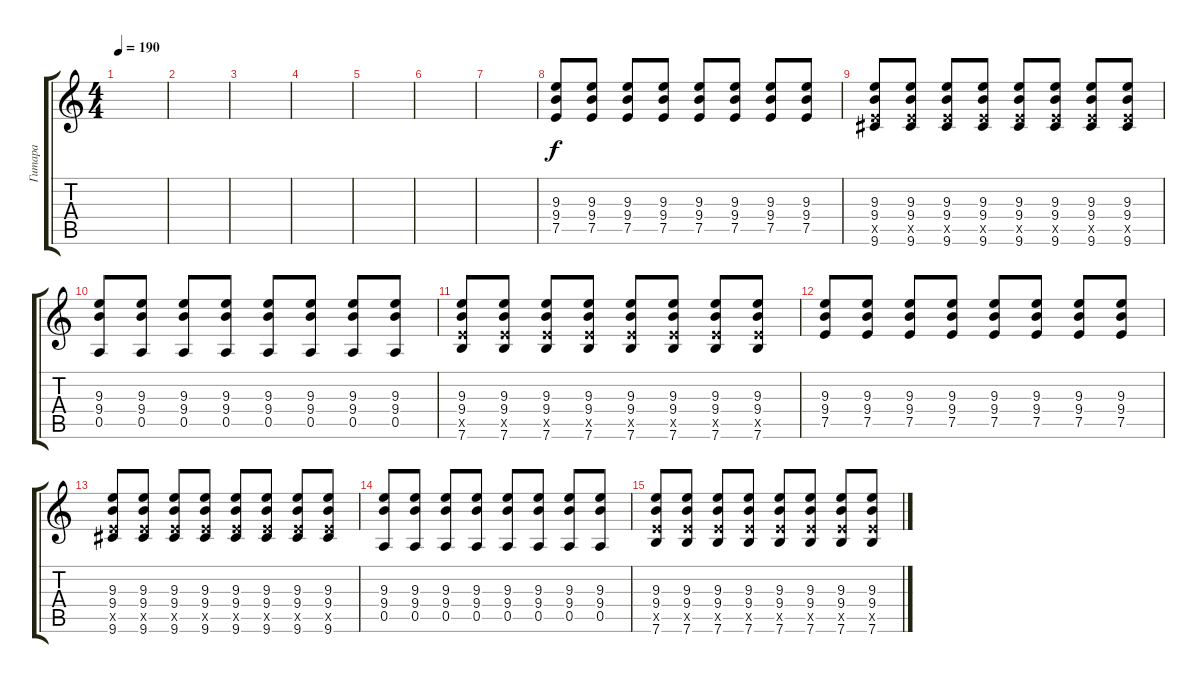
\track ("Гитара" "Гитара") {instrument overdrivenguitar}
\staff {score tabs}
\tuning (E4 B3 G3 D3 A2 E2) {hide}
\ts (4 4)
\tempo 190
\clef g2
\ks c
|
|
|
|
|
|
|
(9.3 9.4 7.5).8 (9.3 9.4 7.5).8 (9.3 9.4 7.5).8 (9.3 9.4 7.5).8 (9.3 9.4 7.5).8 (9.3 9.4 7.5).8 (9.3 9.4 7.5).8 (9.3 9.4 7.5).8 |
(9.3 9.4 7.5{x} 9.6).8 (9.3 9.4 7.5{x} 9.6).8 (9.3 9.4 7.5{x} 9.6).8 (9.3 9.4 7.5{x} 9.6).8 (9.3 9.4 7.5{x} 9.6).8 (9.3 9.4 7.5{x} 9.6).8 (9.3 9.4 7.5{x} 9.6).8 (9.3 9.4 7.5{x} 9.6).8 |
(9.3 9.4 0.5).8 (9.3 9.4 0.5).8 (9.3 9.4 0.5).8 (9.3 9.4 0.5).8 (9.3 9.4 0.5).8 (9.3 9.4 0.5).8 (9.3 9.4 0.5).8 (9.3 9.4 0.5).8 |
(9.3 9.4 7.5{x} 7.6).8 (9.3 9.4 7.5{x} 7.6).8 (9.3 9.4 7.5{x} 7.6).8 (9.3 9.4 7.5{x} 7.6).8 (9.3 9.4 7.5{x} 7.6).8 (9.3 9.4 7.5{x} 7.6).8 (9.3 9.4 7.5{x} 7.6).8 (9.3 9.4 7.5{x} 7.6).8 |
(9.3 9.4 7.5).8 (9.3 9.4 7.5).8 (9.3 9.4 7.5).8 (9.3 9.4 7.5).8 (9.3 9.4 7.5).8 (9.3 9.4 7.5).8 (9.3 9.4 7.5).8 (9.3 9.4 7.5).8 |
(9.3 9.4 7.5{x} 9.6).8 (9.3 9.4 7.5{x} 9.6).8 (9.3 9.4 7.5{x} 9.6).8 (9.3 9.4 7.5{x} 9.6).8 (9.3 9.4 7.5{x} 9.6).8 (9.3 9.4 7.5{x} 9.6).8 (9.3 9.4 7.5{x} 9.6).8 (9.3 9.4 7.5{x} 9.6).8 |
(9.3 9.4 0.5).8 (9.3 9.4 0.5).8 (9.3 9.4 0.5).8 (9.3 9.4 0.5).8 (9.3 9.4 0.5).8 (9.3 9.4 0.5).8 (9.3 9.4 0.5).8 (9.3 9.4 0.5).8 |
(9.3 9.4 7.5{x} 7.6).8 (9.3 9.4 7.5{x} 7.6).8 (9.3 9.4 7.5{x} 7.6).8 (9.3 9.4 7.5{x} 7.6).8 (9.3 9.4 7.5{x} 7.6).8 (9.3 9.4 7.5{x} 7.6).8 (9.3 9.4 7.5{x} 7.6).8 (9.3 9.4 7.5{x} 7.6).8
